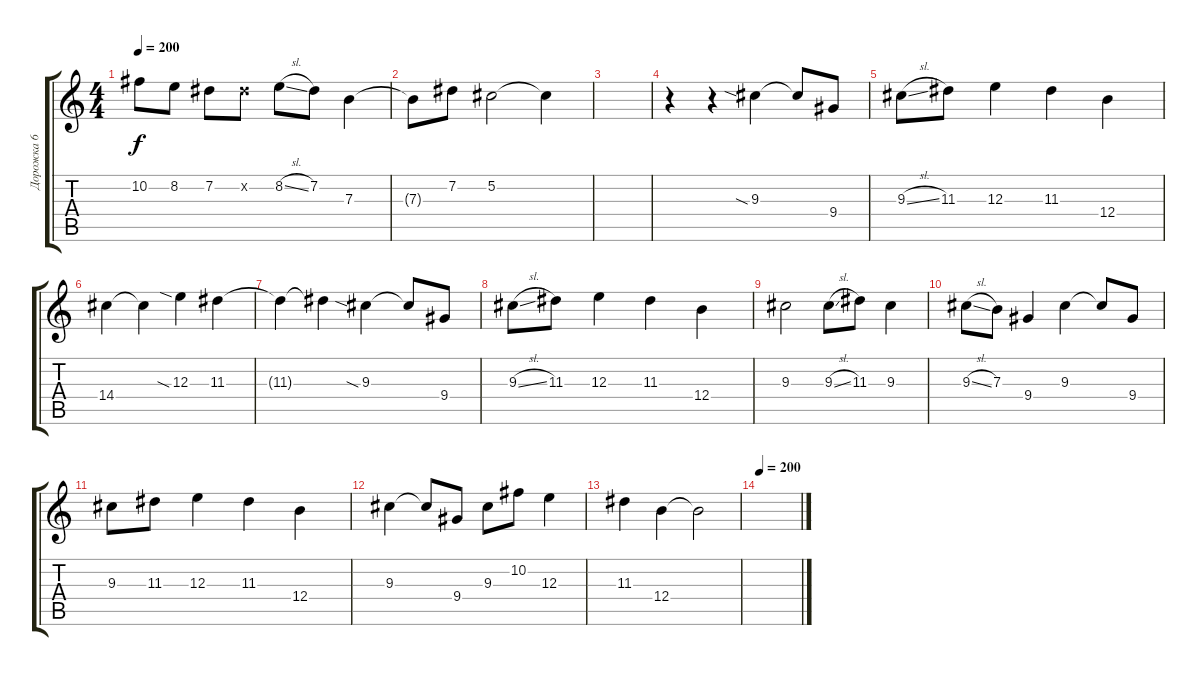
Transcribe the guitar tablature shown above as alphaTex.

\track ("Дорожка 6" "Дорожка 6") {instrument distortionguitar}
\staff {score tabs}
\tuning (Db4 Ab3 E3 B2 Gb2 Db2) {hide}
\ts (4 4)
\tempo 200
\clef g2
\ks c
10.2{t}.8{dy f} 8.2.8 7.2.8 7.2{x}.8 8.2{sl}.8 7.2.8 7.3.4 |
7.3{t}.8 7.2.8 5.2.2 5.2{t}.4 |
|
r.4 r.4 9.3{sia}.4 9.3{t}.8 9.4.8 |
9.3{sl}.8 11.3.8 12.3.4 11.3.4 12.4.4 |
14.4.4 14.4{t}.4 12.3{sia}.4 11.3.4 |
11.3{t}.4 11.3{t}.4 9.3{sia}.4 9.3{t}.8 9.4.8 |
9.3{sl}.8 11.3.8 12.3.4 11.3.4 12.4.4 |
9.3.2 9.3{sl}.8 11.3.8 9.3.4 |
9.3{sl}.8 7.3.8 9.4.4 9.3.4 9.3{t}.8 9.4.8 |
9.3.8 11.3.8 12.3.4 11.3.4 12.4.4 |
9.3.4 9.3{t}.8 9.4.8 9.3.8 10.2.8 12.3.4 |
11.3.4 12.4.4 12.4{t}.2 |
\tempo 200
